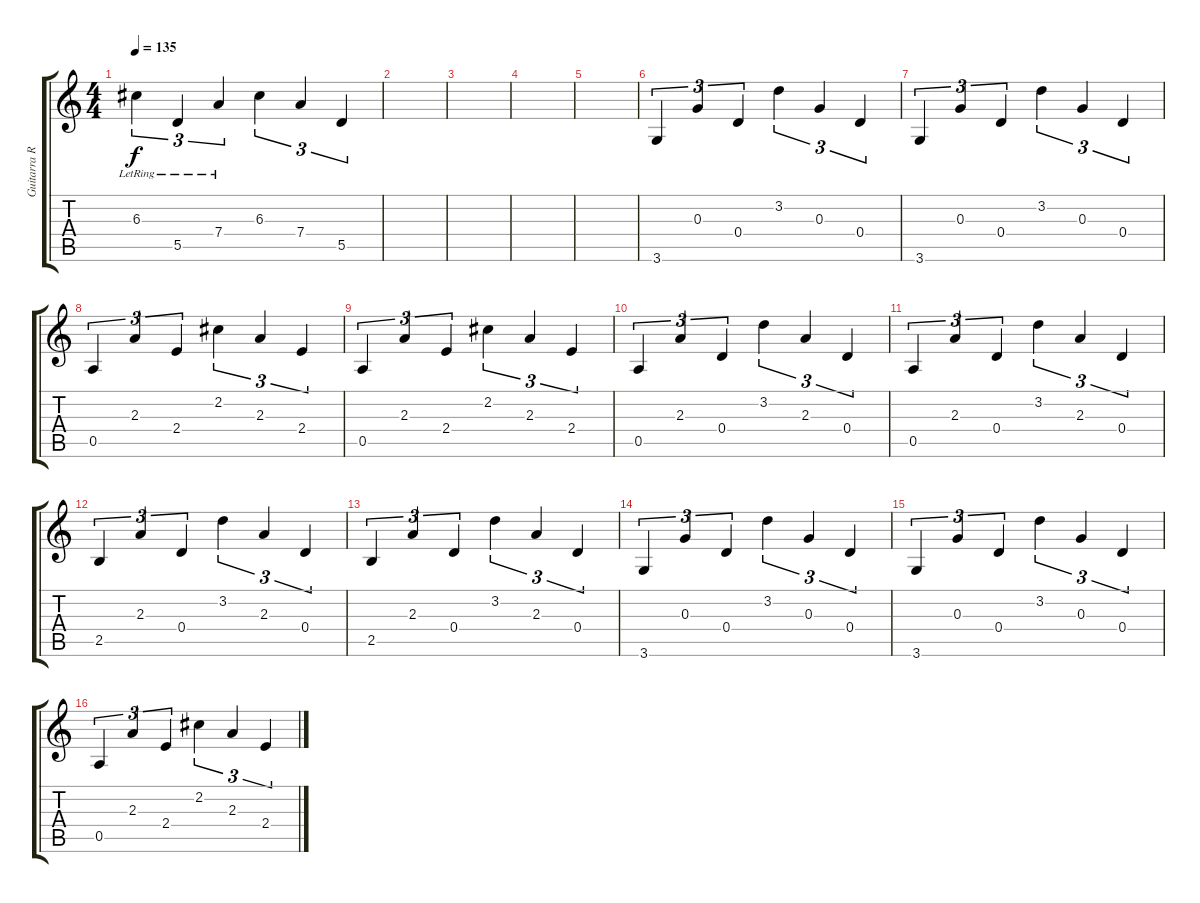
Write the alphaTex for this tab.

\track ("Guitarra Rítmica" "Guitarra R") {instrument acousticguitarnylon}
\staff {score tabs}
\tuning (E4 B3 G3 D3 A2 E2) {hide}
\ts (4 4)
\tempo 135
\clef g2
\ks c
6.3{lr}.4{tu (3 2) dy f} 5.5{lr}.4{tu (3 2)} 7.4{lr}.4{tu (3 2)} 6.3.4{tu (3 2)} 7.4.4{tu (3 2)} 5.5.4{tu (3 2)} |
|
|
|
|
3.6.4{tu (3 2) volume 9 instrument acousticguitarsteel} 0.3.4{tu (3 2)} 0.4.4{tu (3 2)} 3.2.4{tu (3 2)} 0.3.4{tu (3 2)} 0.4.4{tu (3 2)} |
3.6.4{tu (3 2)} 0.3.4{tu (3 2)} 0.4.4{tu (3 2)} 3.2.4{tu (3 2)} 0.3.4{tu (3 2)} 0.4.4{tu (3 2)} |
0.5.4{tu (3 2)} 2.3.4{tu (3 2)} 2.4.4{tu (3 2)} 2.2.4{tu (3 2)} 2.3.4{tu (3 2)} 2.4.4{tu (3 2)} |
0.5.4{tu (3 2)} 2.3.4{tu (3 2)} 2.4.4{tu (3 2)} 2.2.4{tu (3 2)} 2.3.4{tu (3 2)} 2.4.4{tu (3 2)} |
0.5.4{tu (3 2)} 2.3.4{tu (3 2)} 0.4.4{tu (3 2)} 3.2.4{tu (3 2)} 2.3.4{tu (3 2)} 0.4.4{tu (3 2)} |
0.5.4{tu (3 2)} 2.3.4{tu (3 2)} 0.4.4{tu (3 2)} 3.2.4{tu (3 2)} 2.3.4{tu (3 2)} 0.4.4{tu (3 2)} |
2.5.4{tu (3 2)} 2.3.4{tu (3 2)} 0.4.4{tu (3 2)} 3.2.4{tu (3 2)} 2.3.4{tu (3 2)} 0.4.4{tu (3 2)} |
2.5.4{tu (3 2)} 2.3.4{tu (3 2)} 0.4.4{tu (3 2)} 3.2.4{tu (3 2)} 2.3.4{tu (3 2)} 0.4.4{tu (3 2)} |
3.6.4{tu (3 2)} 0.3.4{tu (3 2)} 0.4.4{tu (3 2)} 3.2.4{tu (3 2)} 0.3.4{tu (3 2)} 0.4.4{tu (3 2)} |
3.6.4{tu (3 2)} 0.3.4{tu (3 2)} 0.4.4{tu (3 2)} 3.2.4{tu (3 2)} 0.3.4{tu (3 2)} 0.4.4{tu (3 2)} |
0.5.4{tu (3 2)} 2.3.4{tu (3 2)} 2.4.4{tu (3 2)} 2.2.4{tu (3 2)} 2.3.4{tu (3 2)} 2.4.4{tu (3 2)}
